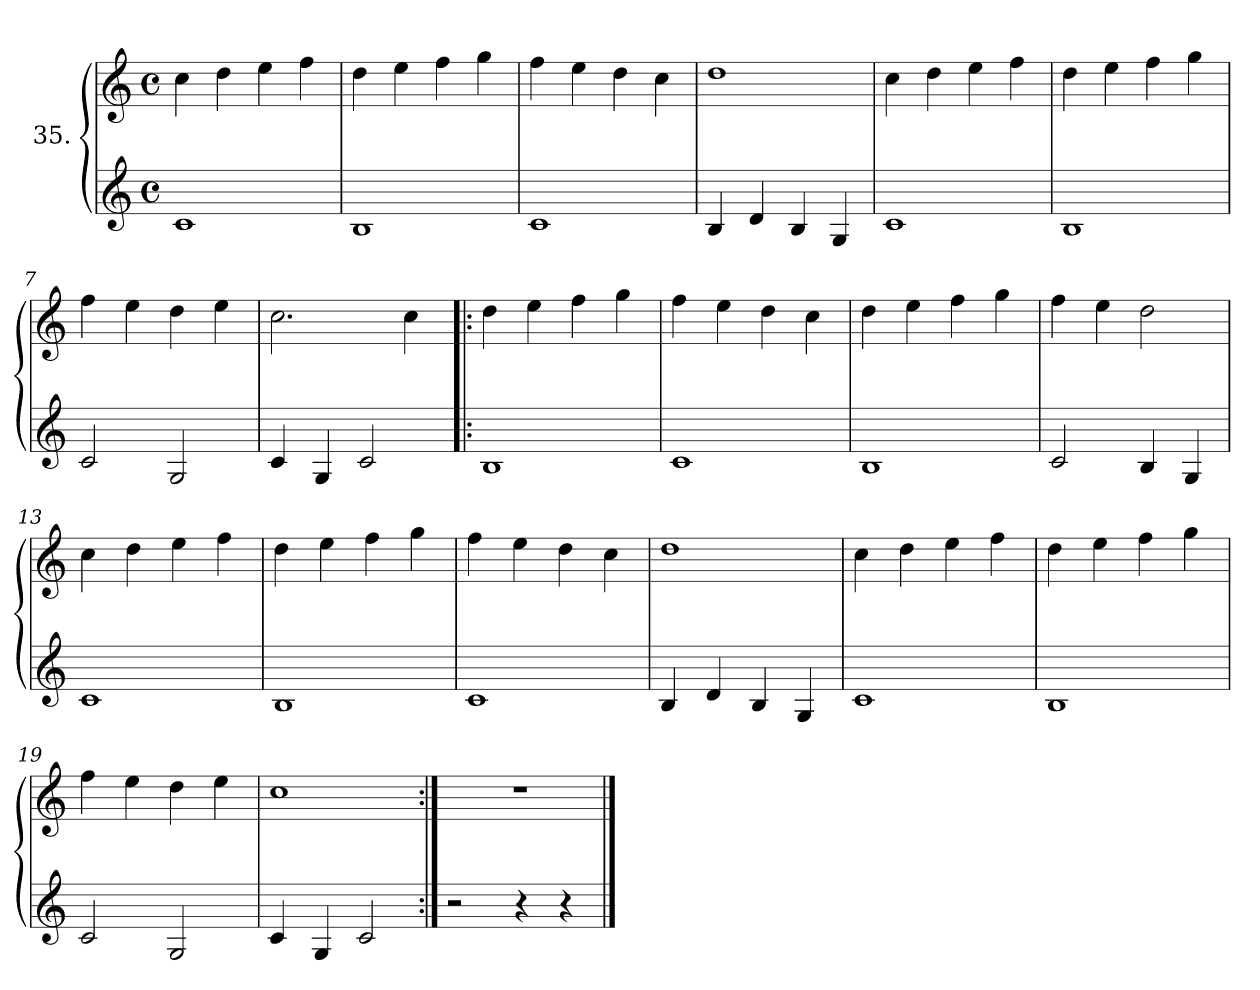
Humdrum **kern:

**kern	**kern
*part1	*part1
*staff2	*staff1
*I"35.	*
*stria5	*stria5
*clefG2	*clefG2
*k[]	*k[]
*M4/4	*M4/4
*met(c)	*met(c)
*MM180	*MM180
=1	=1
1c	4cc
.	4dd
.	4ee
.	4ff
=2	=2
1B	4dd
.	4ee
.	4ff
.	4gg
=3	=3
1c	4ff
.	4ee
.	4dd
.	4cc
=4	=4
4B	1dd
4d	.
4B	.
4G	.
=5	=5
1c	4cc
.	4dd
.	4ee
.	4ff
=6	=6
1B	4dd
.	4ee
.	4ff
.	4gg
=7	=7
2c	4ff
.	4ee
2G	4dd
.	4ee
=8	=8
4c	2.cc
4G	.
2c	.
.	4cc
=9!|:	=9!|:
1B	4dd
.	4ee
.	4ff
.	4gg
=10	=10
1c	4ff
.	4ee
.	4dd
.	4cc
=11	=11
1B	4dd
.	4ee
.	4ff
.	4gg
=12	=12
2c	4ff
.	4ee
4B	2dd
4G	.
=13	=13
1c	4cc
.	4dd
.	4ee
.	4ff
=14	=14
1B	4dd
.	4ee
.	4ff
.	4gg
=15	=15
1c	4ff
.	4ee
.	4dd
.	4cc
=16	=16
4B	1dd
4d	.
4B	.
4G	.
=17	=17
1c	4cc
.	4dd
.	4ee
.	4ff
=18	=18
1B	4dd
.	4ee
.	4ff
.	4gg
=19	=19
2c	4ff
.	4ee
2G	4dd
.	4ee
=20	=20
4c	1cc
4G	.
2c	.
=21:|!	=21:|!
2r	1r
4r	.
4r	.
==	==
*-	*-
